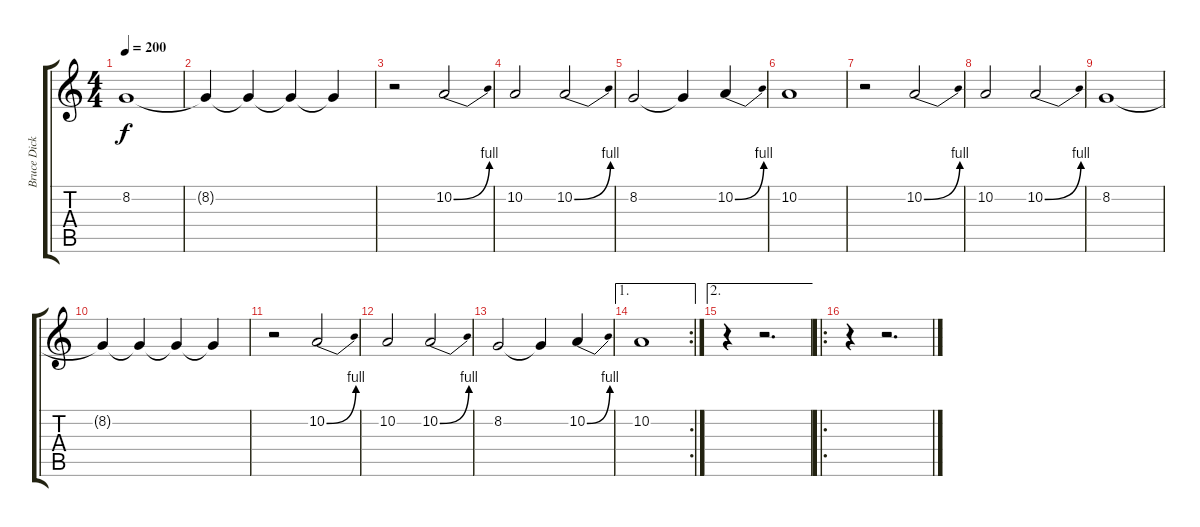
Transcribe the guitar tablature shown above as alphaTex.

\track ("Bruce Dickinson" "Bruce Dick") {instrument harpsichord}
\staff {score tabs}
\tuning (E4 B3 G3 D3 A2 E2) {hide}
\ts (4 4)
\tempo 200
\clef g2
\ks c
8.2.1{dy f} |
8.2{t}.4 8.2{t}.4 8.2{t}.4 8.2{t}.4 |
r.2 10.2{be (bend 0 0 60 4)}.2 |
10.2.2 10.2{be (bend 0 0 60 4)}.2 |
8.2.2 8.2{t}.4 10.2{be (bend 0 0 60 4)}.4 |
10.2.1 |
r.2 10.2{be (bend 0 0 60 4)}.2 |
10.2.2 10.2{be (bend 0 0 60 4)}.2 |
8.2.1 |
8.2{t}.4 8.2{t}.4 8.2{t}.4 8.2{t}.4 |
r.2 10.2{be (bend 0 0 60 4)}.2 |
10.2.2 10.2{be (bend 0 0 60 4)}.2 |
8.2.2 8.2{t}.4 10.2{be (bend 0 0 60 4)}.4 |
\ae 1
\rc 2
10.2.1 |
\ae 2
r.4 r.2{d} |
\ro
r.4 r.2{d}
